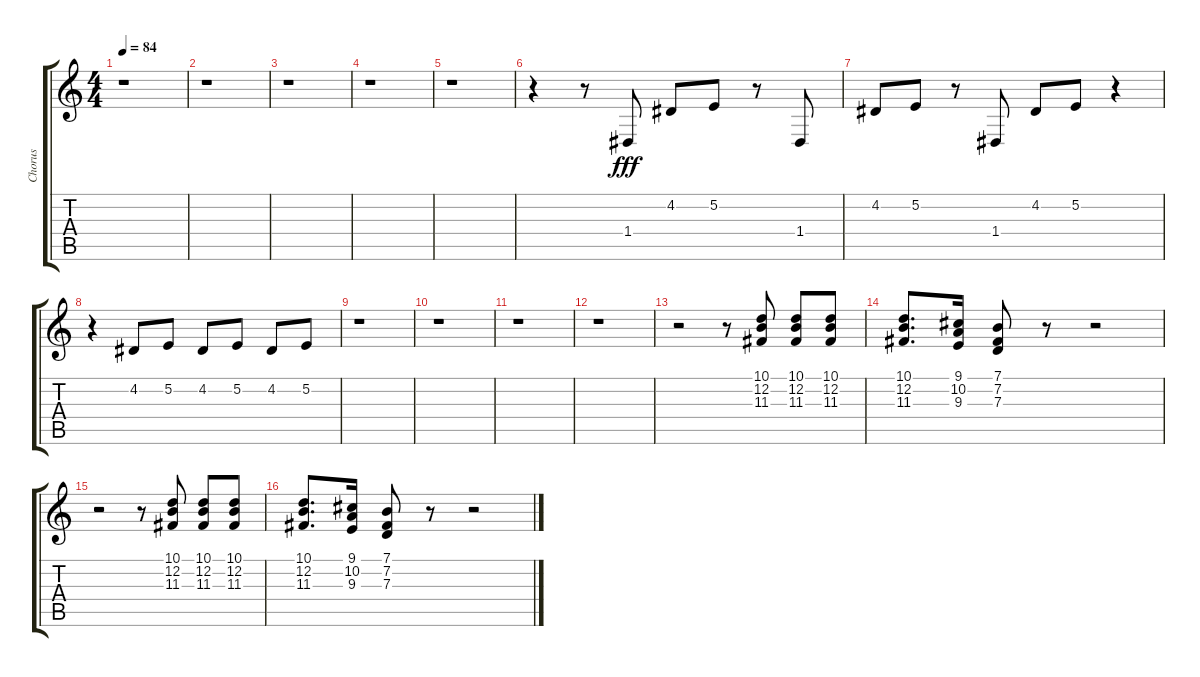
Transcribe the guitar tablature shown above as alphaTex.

\track ("Chorus" "Chorus") {instrument choiraahs}
\staff {score tabs}
\tuning (E4 B3 G3 D3 A2 E2) {hide}
\ts (4 4)
\tempo 84
\clef g2
\ks c
r.1{dy fff} |
r.1 |
r.1 |
r.1 |
r.1 |
r.4 r.8 1.4.8{instrument lead6voice} 4.2.8 5.2.8 r.8 1.4.8 |
4.2.8 5.2.8 r.8 1.4.8 4.2.8 5.2.8 r.4 |
r.4 4.2.8 5.2.8 4.2.8 5.2.8 4.2.8 5.2.8 |
r.1 |
r.1 |
r.1 |
r.1 |
r.2 r.8 (10.1 12.2 11.3).8{instrument synthvoice} (10.1 12.2 11.3).8 (10.1 12.2 11.3).8 |
(10.1 12.2 11.3).8{d} (9.1 10.2 9.3).16 (7.1 7.2 7.3).8 r.8 r.2 |
r.2 r.8 (10.1 12.2 11.3).8 (10.1 12.2 11.3).8 (10.1 12.2 11.3).8 |
(10.1 12.2 11.3).8{d} (9.1 10.2 9.3).16 (7.1 7.2 7.3).8 r.8 r.2
